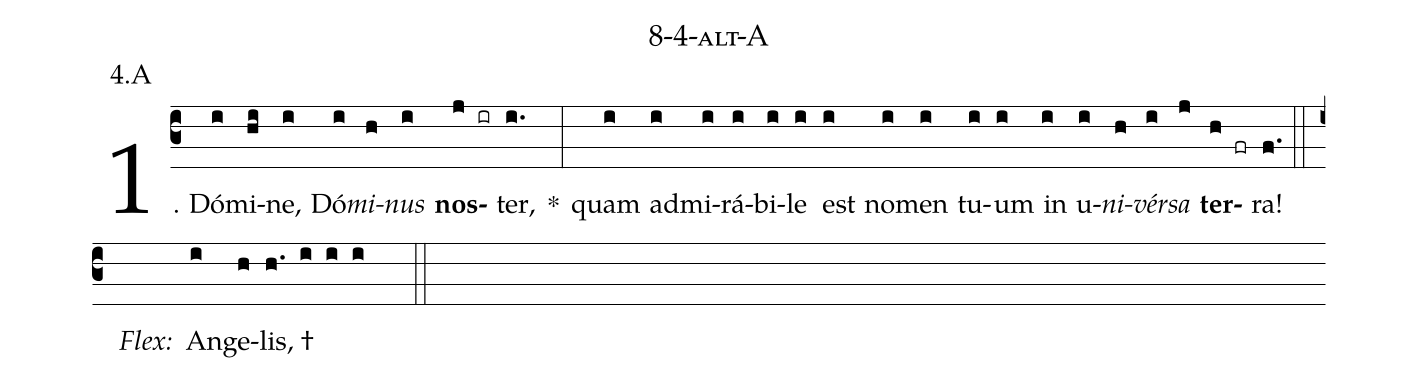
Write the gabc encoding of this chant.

name: 8-4-alt-A;
annotation: 4.A;
%%
(c3)1. Dó(i)mi(hi)ne,(i) Dó(i)<i>mi</i>(h)<i>nus</i>(i) <b>nos</b>(j ir)ter,(i.) *(:) quam(i) ad(i)mi(i)rá(i)bi(i)le(i) est(i) no(i)men(i) tu(i)um(i) in(i) u(i)<i>ni</i>(h)<i>vér</i>(i)<i>sa</i>(j) <b>ter</b>(h fr)ra!(f.) (::)
<i>Flex:</i>()  An(i)ge(h)lis, †(h. i i i  ::)
